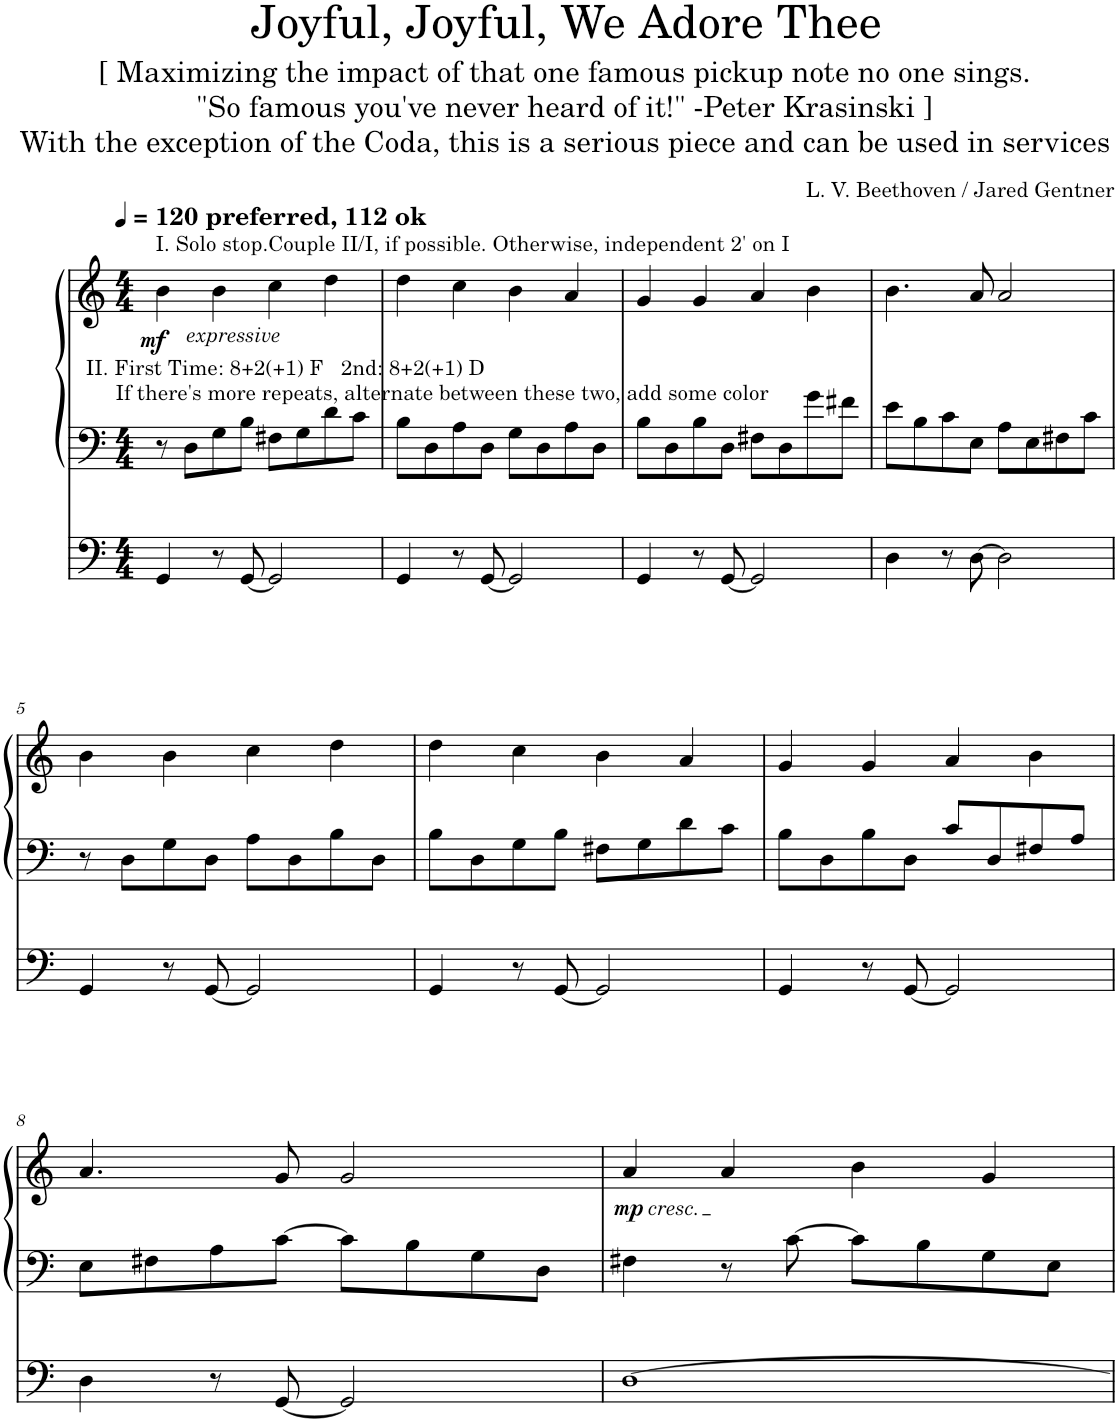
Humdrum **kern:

**kern	**kern	**kern	**dynam
*part1	*part1	*part1	*part1
*staff3	*staff2	*staff1	*staff1/2/3
*I"Organ	*	*	*
*I'Org.	*	*	*
*clefF4	*clefF4	*clefG2	*
*k[]	*k[]	*k[]	*
*M4/4	*M4/4	*M4/4	*
*MM120	*MM120	*MM120	*
=1	=1	=1	=1
!	!	!LO:TX:a:t=I. Solo stop.Couple II/I, if possible. Otherwise, independent 2' on I	!
!	!	!LO:TX:a:B:t=preferred, 112 ok	!
!	!	!LO:TX:b:i:t=expressive	!
!	!LO:TX:a:t=II. First Time&colon; 8+2(+1) F   2nd&colon; 8+2(+1) D	!	!
!	!LO:TX:a:t=If there's more repeats, alternate between these two, add some color	!	!
!	!	!	!LO:DY:b
4GG/	8r	4b\	mf
.	8D\L	.	.
8r	8G\	4b\	.
[8GG/	8B\J	.	.
2GG/]	8F#X\L	4cc\	.
.	8G\	.	.
.	8d\	4dd\	.
.	8c\J	.	.
=2	=2	=2	=2
4GG/	8B\L	4dd\	.
.	8D\	.	.
8r	8A\	4cc\	.
[8GG/	8D\J	.	.
2GG/]	8G\L	4b\	.
.	8D\	.	.
.	8A\	4a/	.
.	8D\J	.	.
=3	=3	=3	=3
4GG/	8B\L	4g/	.
.	8D\	.	.
8r	8B\	4g/	.
[8GG/	8D\J	.	.
2GG/]	8F#X\L	4a/	.
.	8D\	.	.
.	8g\	4b\	.
.	8f#X\J	.	.
=4	=4	=4	=4
4D\	8e\L	4.b\	.
.	8B\	.	.
8r	8c\	.	.
[8D\	8E\J	8a/	.
2D\]	8A\L	2a/	.
.	8E\	.	.
.	8F#X\	.	.
.	8c\J	.	.
!!LO:LB:g=z
=5	=5	=5	=5
4GG/	8r	4b\	.
.	8D\L	.	.
8r	8G\	4b\	.
[8GG/	8D\J	.	.
2GG/]	8A\L	4cc\	.
.	8D\	.	.
.	8B\	4dd\	.
.	8D\J	.	.
=6	=6	=6	=6
4GG/	8B\L	4dd\	.
.	8D\	.	.
8r	8G\	4cc\	.
[8GG/	8B\J	.	.
2GG/]	8F#X\L	4b\	.
.	8G\	.	.
.	8d\	4a/	.
.	8c\J	.	.
=7	=7	=7	=7
4GG/	8B\L	4g/	.
.	8D\	.	.
8r	8B\	4g/	.
[8GG/	8D\J	.	.
2GG/]	8c/L	4a/	.
.	8D/	.	.
.	8F#X/	4b\	.
.	8A/J	.	.
!!LO:LB:g=z
=8	=8	=8	=8
4D\	8E\L	4.a/	.
.	8F#X\	.	.
8r	8A\	.	.
[8GG/	[8c\J	8g/	.
2GG/]	8c\L]	2g/	.
.	8B\	.	.
.	8G\	.	.
.	8D\J	.	.
=9	=9	=9	=9
!	!	!LO:TX:b:i:t=cresc.	!
!	!	!	!LO:DY:b
[1D	4F#X\	4a/	mp
.	8r	4a/	.
.	[8c\	.	.
.	8c\L]	4b\	.
.	8B\	.	.
.	8G\	4g/	.
.	8E\J	.	.
=	=	=	=
*-	*-	*-	*-
